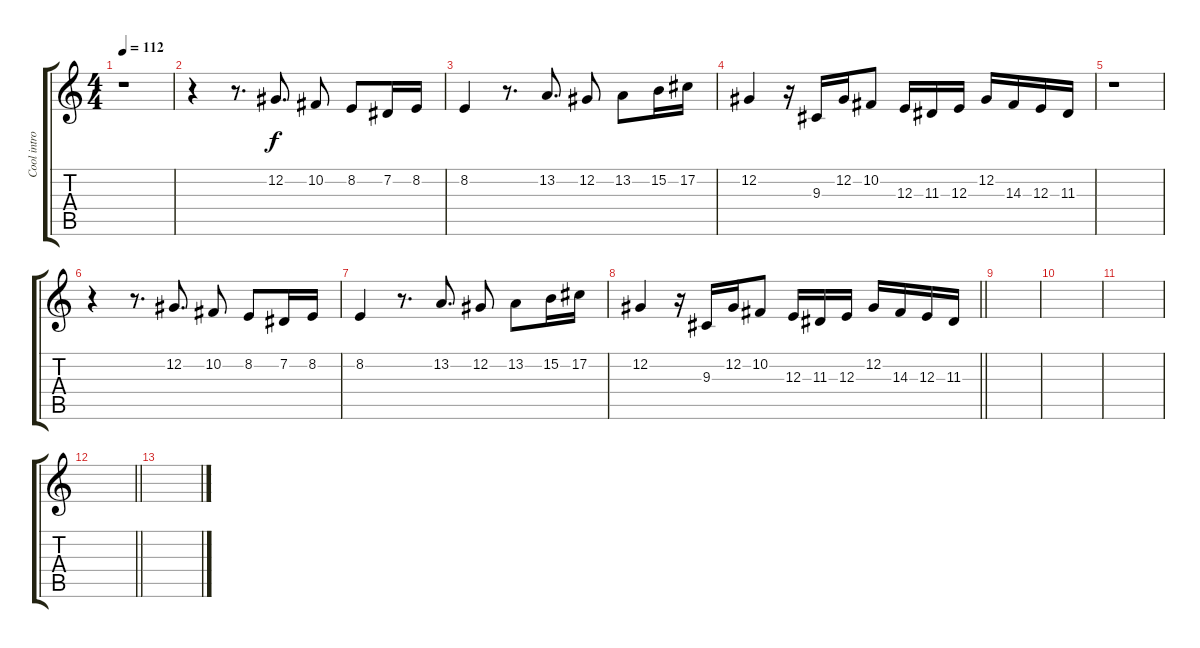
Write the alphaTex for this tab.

\track ("Cool intro thing plus stuff" "Cool intro") {instrument accordion}
\staff {score tabs}
\tuning (Db4 Ab3 E3 B2 Gb2 Db2) {hide}
\ts (4 4)
\section ("" "")
\tempo 112
\clef g2
\ks c
r.1{dy f} |
r.4 r.8{d} 12.2.8{d} 10.2.8 8.2.8 7.2.16 8.2.16 |
8.2.4 r.8{d} 13.2.8{d} 12.2.8 13.2.8 15.2.16 17.2.16 |
12.2.4 r.16 9.3.16 12.2.16 10.2.8 12.3.16 11.3.16 12.3.16 12.2.16 14.3.16 12.3.16 11.3.16 |
r.1 |
r.4 r.8{d} 12.2.8{d} 10.2.8 8.2.8 7.2.16 8.2.16 |
8.2.4 r.8{d} 13.2.8{d} 12.2.8 13.2.8 15.2.16 17.2.16 |
\barLineRight lightlight
12.2.4 r.16 9.3.16 12.2.16 10.2.8 12.3.16 11.3.16 12.3.16 12.2.16 14.3.16 12.3.16 11.3.16 |
\section ("" "")
|
|
|
\barLineRight lightlight
|
\section ("" "")
